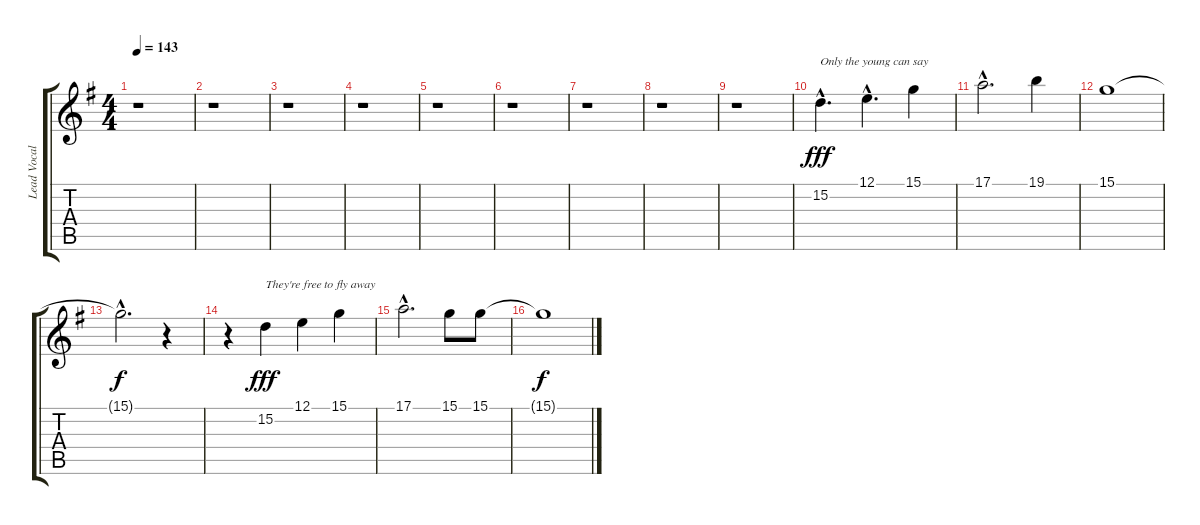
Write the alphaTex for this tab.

\track ("Lead Vocals" "Lead Vocal") {instrument lead2sawtooth}
\staff {score tabs}
\tuning (E4 B3 G3 D3 A2 E2) {hide}
\ts (4 4)
\tempo 143
\clef g2
\ks g
r.1{dy f} |
r.1 |
r.1 |
r.1 |
r.1 |
r.1 |
r.1 |
r.1 |
r.1 |
15.2{hac}.4{d txt "Only the young can say" dy fff} 12.1{hac}.4{d} 15.1.4 |
17.1{hac}.2{d} 19.1.4 |
15.1.1 |
15.1{hac t}.2{d dy f} r.4 |
r.4 15.2.4{txt "They're free to fly away" dy fff} 12.1.4 15.1.4 |
17.1{hac}.2{d} 15.1.8 15.1.8 |
15.1{t}.1{dy f}
